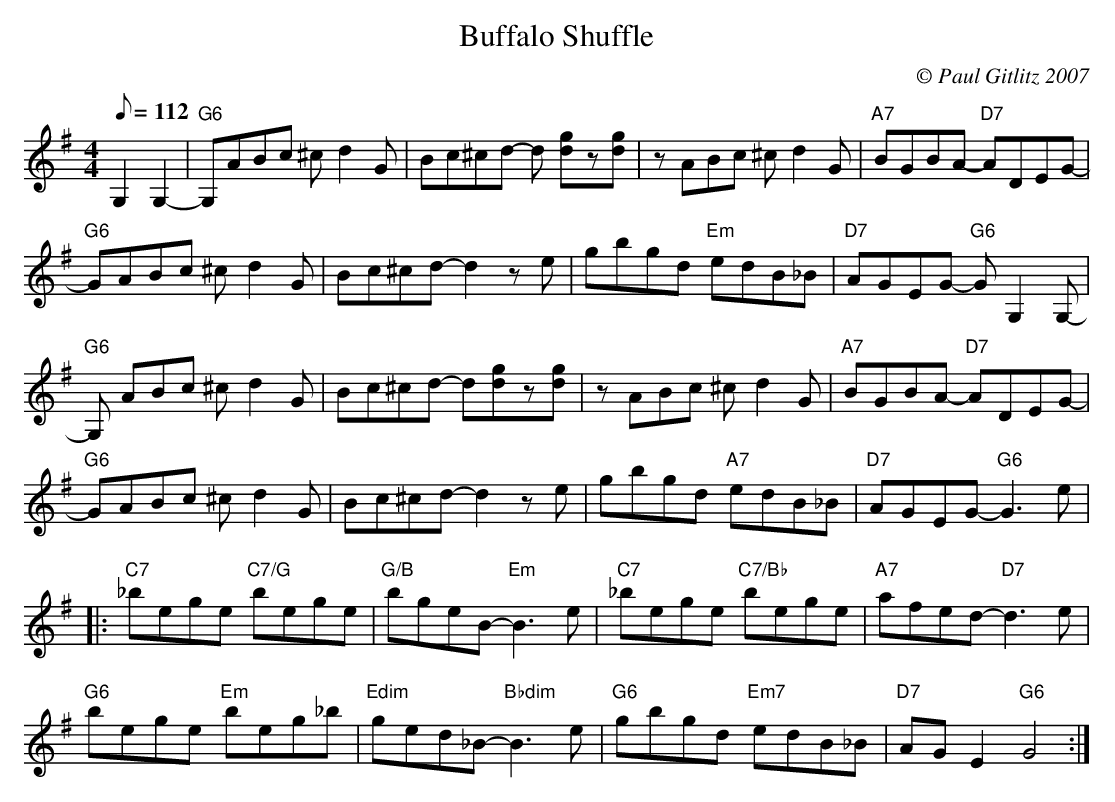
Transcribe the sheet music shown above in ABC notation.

X:1
T:Buffalo Shuffle
M:4/4
Q:112
C:© Paul Gitlitz 2007
K:G
G,2G,2-|"G6"G,ABc ^cd2G|Bc^cd- d [dg]z[dg]|z ABc ^cd2G|"A7"BGBA- "D7"ADEG-|!
"G6"GABc ^cd2G|Bc^cd- d2ze|gbgd "Em"edB_B|"D7"AGEG- "G6"GG,2G,-|!
"G6"G, ABc ^cd2G|Bc^cd- d[dg]z[dg]|z ABc ^cd2G|"A7"BGBA- "D7"ADEG-|!
"G6"GABc ^cd2G|Bc^cd- d2ze|gbgd "A7"edB_B|"D7"AGEG-"G6"G3e|!
|:"C7"_bege "C7/G"bege|"G/B"bgeB- "Em"B3e|"C7"_bege "C7/Bb"bege|"A7"afed- "D7"d3e|!
"G6"bege "Em"beg_b|"Edim"ged_B- "Bbdim"B3e|"G6"gbgd "Em7"edB_B|"D7"AGE2"G6"G4:|]
